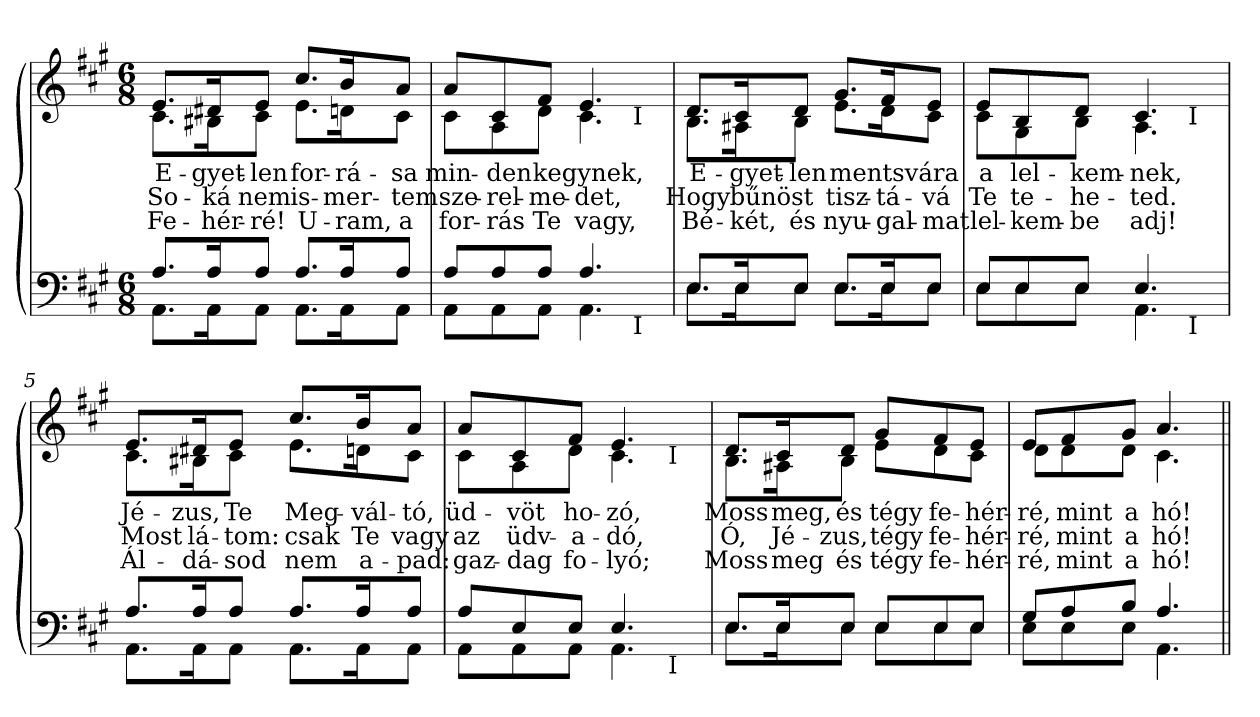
**kern	**kern	**text	**text	**text
*part2	*part1	*part1	*part1	*part1
*staff2	*staff1	*staff1	*staff1	*staff1
*clefF4	*clefG2	*	*	*
*k[f#c#g#]	*k[f#c#g#]	*	*	*
*f#:	*f#:	*	*	*
*M6/8	*M6/8	*	*	*
=1	=1	=1	=1	=1
*^	*	*	*	*
!	!	!LO:TX:a:B:t=Legato	!	!	!
!	!	!	!LO:LY:b	!LO:LY:b	!LO:LY:b
*	*	*^	*	*	*
8.A/L	8.AA\L	8.e/L	8.c#\L	E-	So-	Fe-
!	!	!	!	!LO:LY:b	!LO:LY:b	!LO:LY:b
16A/K	16AA\K	16d#X/K	16B#X\K	-gyet-	-ká	-hér-
!	!	!	!	!LO:LY:b	!LO:LY:b	!LO:LY:b
8A/J	8AA\J	8e/J	8c#\J	-len	nem	-ré!
!	!	!	!	!LO:LY:b	!LO:LY:b	!LO:LY:b
8.A/L	8.AA\L	8.cc#/L	8.e\L	for-	is-	U-
!	!	!	!	!LO:LY:b	!LO:LY:b	!LO:LY:b
16A/K	16AA\K	16b/K	16dn\K	-rá-	-mer-	-ram,
!	!	!	!	!LO:LY:b	!LO:LY:b	!LO:LY:b
8A/J	8AA\J	8a/J	8c#\J	-sa	-tem	a
*	*	*v	*v	*	*	*
=2	=2	=2	=2	=2	=2
*	*	*^	*	*	*
!	!	!	!	!LO:LY:b	!LO:LY:b	!LO:LY:b
*	*^	*	*^	*	*	*
8A/L	8AA\L	2ryy	8a/L	8c#\L	2ryy	min-	sze-	for-
!	!	!	!	!	!	!LO:LY:b	!LO:LY:b	!LO:LY:b
8A/	8AA\	.	8c#/	8A\	.	-den	-rel-	-rás
!	!	!	!	!	!	!LO:LY:b	!LO:LY:b	!LO:LY:b
8A/J	8AA\J	.	8f#/J	8d\J	.	kegynek,	-me-	Te
!	!	!	!	!	!	!	!LO:LY:b	!LO:LY:b
4.A/	4.AA\	.	4.e/	4.c#\	.	.	-det,	vagy,
.	.	16ryy	.	.	16ryy	.	.	.
!	!	!	!	!	!LO:TX:b:t=I	!	!	!
!	!	!LO:TX:b:t=I	!	!	!	!	!	!
.	.	8.ryy	.	.	8.ryy	.	.	.
*	*v	*v	*	*	*	*	*	*
*	*	*v	*v	*v	*	*	*
=3	=3	=3	=3	=3	=3
*	*^	*^	*	*	*
*	*	*	*	*^	*	*	*
!	!	!	!	!	!	!LO:LY:b	!LO:LY:b	!LO:LY:b
*	*v	*v	*	*	*	*	*	*
*	*	*	*v	*v	*	*	*
8.E/L	8.E\L	8.d/L	8.B\L	E-	Hogy	Bé-
!	!	!	!	!LO:LY:b	!LO:LY:b	!LO:LY:b
16E/K	16E\K	16c#/K	16A#X\K	-gyet-	bűnöst	-két,
!	!	!	!	!LO:LY:b	!	!LO:LY:b
8E/J	8E\J	8d/J	8B\J	-len	.	és
!	!	!	!	!LO:LY:b	!LO:LY:b	!LO:LY:b
8.E/L	8.E\L	8.g#/L	8.e\L	mentsvára	tisz-	nyu-
!	!	!	!	!	!LO:LY:b	!LO:LY:b
16E/K	16E\K	16f#/K	16d\K	.	-tá-	-gal-
!	!	!	!	!	!LO:LY:b	!LO:LY:b
8E/J	8E\J	8e/J	8c#\J	.	-vá	-mat
*	*	*v	*v	*	*	*
=4	=4	=4	=4	=4	=4
*	*	*^	*	*	*
!	!	!	!	!LO:LY:b	!LO:LY:b	!LO:LY:b
*	*^	*	*^	*	*	*
8E/L	8E\L	2ryy	8e/L	8c#\L	2ryy	a	Te	lel-
!	!	!	!	!	!	!LO:LY:b	!LO:LY:b	!LO:LY:b
8E/	8E\	.	8B/	8G#\	.	lel-	te-	-kem-
!	!	!	!	!	!	!LO:LY:b	!LO:LY:b	!LO:LY:b
8E/J	8E\J	.	8d/J	8B\J	.	-kem-	-he-	-be
!	!	!	!	!	!	!LO:LY:b	!LO:LY:b	!LO:LY:b
4.E/	4.AA\	.	4.c#/	4.A\	.	-nek,	-ted.	adj!
.	.	16ryy	.	.	16ryy	.	.	.
!	!	!	!	!	!LO:TX:b:t=I	!	!	!
!	!	!LO:TX:b:t=I	!	!	!	!	!	!
.	.	8.ryy	.	.	8.ryy	.	.	.
*	*v	*v	*	*	*	*	*	*
*	*	*v	*v	*v	*	*	*
!!LO:LB:g=z
=5	=5	=5	=5	=5	=5
*	*^	*^	*	*	*
*	*	*	*	*^	*	*	*
!	!	!	!	!	!	!LO:LY:b	!LO:LY:b	!LO:LY:b
*	*v	*v	*	*	*	*	*	*
*	*	*	*v	*v	*	*	*
8.A/L	8.AA\L	8.e/L	8.c#\L	Jé-	Most	Ál-
!	!	!	!	!LO:LY:b	!LO:LY:b	!LO:LY:b
16A/K	16AA\K	16d#X/K	16B#X\K	-zus,	lá-	-dá-
!	!	!	!	!LO:LY:b	!LO:LY:b	!LO:LY:b
8A/J	8AA\J	8e/J	8c#\J	Te	-tom:	-sod
!	!	!	!	!LO:LY:b	!LO:LY:b	!LO:LY:b
8.A/L	8.AA\L	8.cc#/L	8.e\L	Meg-	csak	nem
!	!	!	!	!LO:LY:b	!LO:LY:b	!LO:LY:b
16A/K	16AA\K	16b/K	16dn\K	-vál-	Te	a-
!	!	!	!	!LO:LY:b	!LO:LY:b	!LO:LY:b
8A/J	8AA\J	8a/J	8c#\J	-tó,	vagy	-pad:
*	*	*v	*v	*	*	*
=6	=6	=6	=6	=6	=6
*	*	*^	*	*	*
!	!	!	!	!LO:LY:b	!LO:LY:b	!LO:LY:b
*	*^	*	*^	*	*	*
8A/L	8AA\L	2ryy	8a/L	8c#\L	2ryy	üd-	az	gaz-
!	!	!	!	!	!	!LO:LY:b	!LO:LY:b	!LO:LY:b
8E/	8AA\	.	8c#/	8A\	.	-vöt	üdv-	-dag
!	!	!	!	!	!	!LO:LY:b	!LO:LY:b	!LO:LY:b
8E/J	8AA\J	.	8f#/J	8d\J	.	ho-	-a-	fo-
!	!	!	!	!	!	!LO:LY:b	!LO:LY:b	!LO:LY:b
4.E/	4.AA\	.	4.e/	4.c#\	.	-zó,	-dó,	-lyó;
.	.	16ryy	.	.	16ryy	.	.	.
!	!	!	!	!	!LO:TX:b:t=I	!	!	!
!	!	!LO:TX:b:t=I	!	!	!	!	!	!
.	.	8.ryy	.	.	8.ryy	.	.	.
*	*v	*v	*	*	*	*	*	*
*	*	*v	*v	*v	*	*	*
=7	=7	=7	=7	=7	=7
*	*^	*^	*	*	*
*	*	*	*	*^	*	*	*
!	!	!	!	!	!	!LO:LY:b	!LO:LY:b	!LO:LY:b
*	*v	*v	*	*	*	*	*	*
*	*	*	*v	*v	*	*	*
8.E/L	8.E\L	8.d/L	8.B\L	Moss	Ó,	Moss
!	!	!	!	!LO:LY:b	!LO:LY:b	!LO:LY:b
16E/K	16E\K	16c#/K	16A#X\K	meg,	Jé-	meg
!	!	!	!	!LO:LY:b	!LO:LY:b	!LO:LY:b
8E/J	8E\J	8d/J	8B\J	és	-zus,	és
!	!	!	!	!LO:LY:b	!LO:LY:b	!LO:LY:b
8E/L	8E\L	8g#/L	8e\L	tégy	tégy	tégy
!	!	!	!	!LO:LY:b	!LO:LY:b	!LO:LY:b
8E/	8E\	8f#/	8d\	fe-	fe-	fe-
!	!	!	!	!LO:LY:b	!LO:LY:b	!LO:LY:b
8E/J	8E\J	8e/J	8c#\J	-hér-	-hér-	-hér-
=8	=8	=8	=8	=8	=8	=8
!	!	!	!	!LO:LY:b	!LO:LY:b	!LO:LY:b
8G#/L	8E\L	8e/L	8d\L	-ré,	-ré,	-ré,
!	!	!	!	!LO:LY:b	!LO:LY:b	!LO:LY:b
8A/	8E\	8f#/	8d\	mint	mint	mint
!	!	!	!	!LO:LY:b	!LO:LY:b	!LO:LY:b
8B/J	8E\J	8g#/J	8d\J	a	a	a
!	!	!	!	!LO:LY:b	!LO:LY:b	!LO:LY:b
4.A/	4.AA\	4.a/	4.c#\	hó!	hó!	hó!
*v	*v	*	*	*	*	*
*	*v	*v	*	*	*
=||	=||	=||	=||	=||
*-	*-	*-	*-	*-
